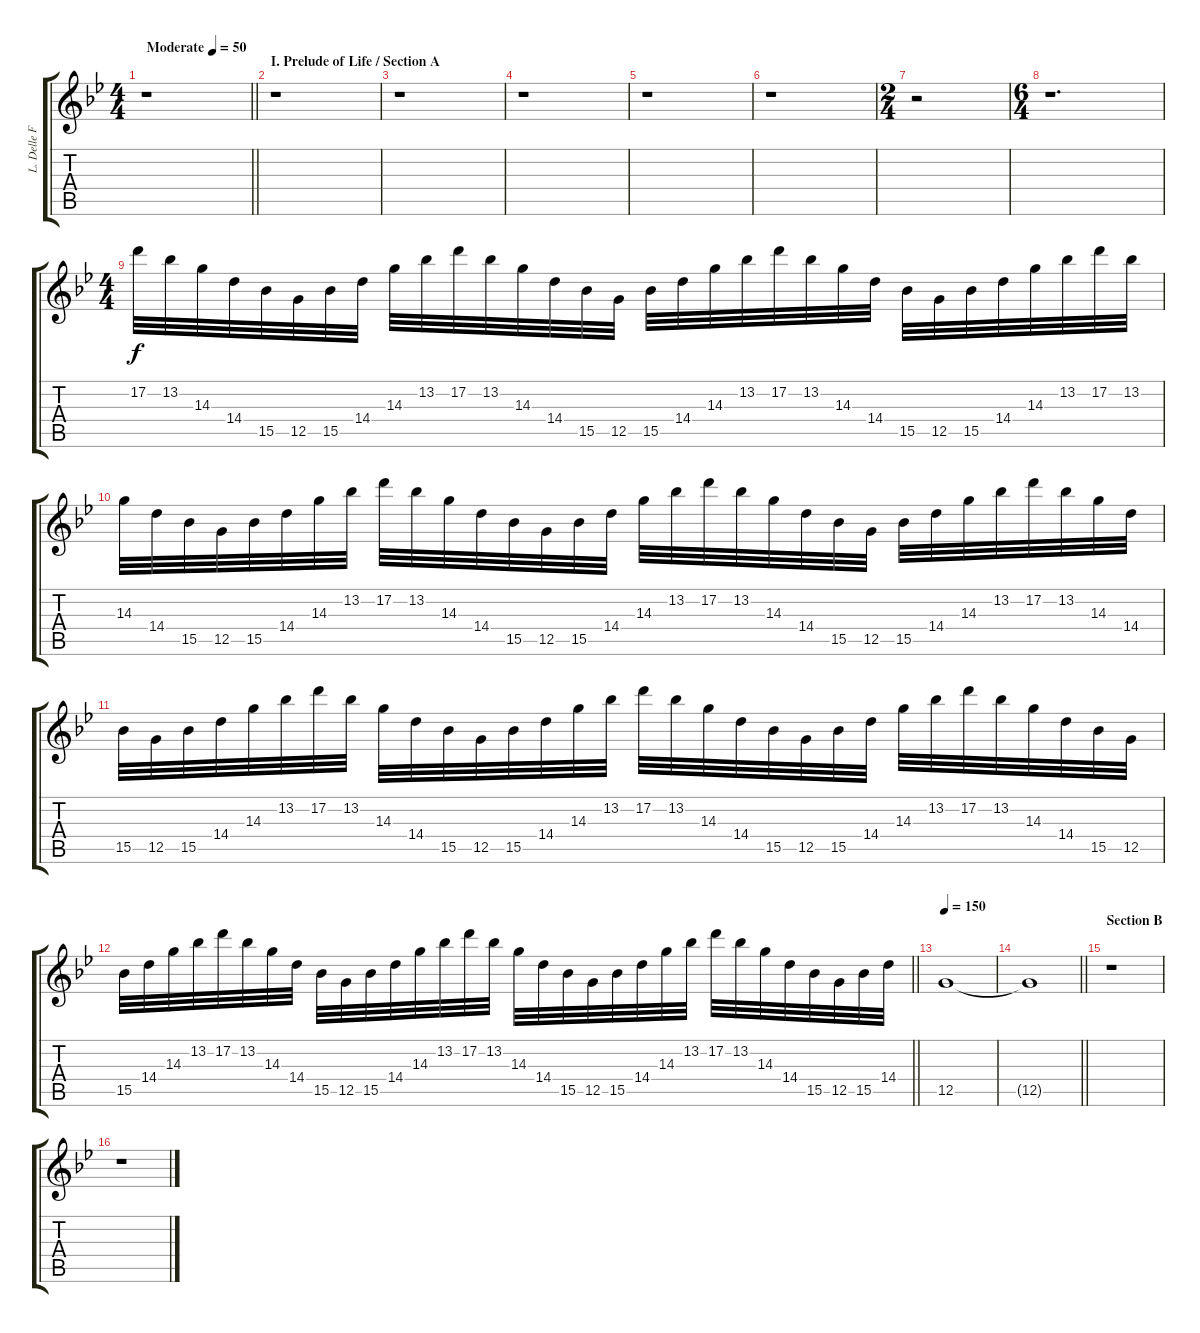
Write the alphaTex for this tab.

\track ("L. Delle Fave (Clean Guitar R)" "L. Delle F") {instrument electricguitarclean}
\staff {score tabs}
\tuning (D4 A3 F3 C3 G2 D2) {hide}
\ts (4 4)
\tempo (50 "Moderate")
\clef g2
\barLineRight lightlight
\ks gminor
r.1{dy f instrument electricguitarclean} |
\section ("" "I. Prelude of Life / Section A")
r.1 |
r.1 |
r.1 |
r.1 |
r.1 |
\ts (2 4)
r.2 |
\ts (6 4)
r.1{d volume 0} |
\ts (4 4)
17.2.32{volume 12} 13.2.32 14.3.32 14.4.32 15.5.32 12.5.32 15.5.32 14.4.32 14.3.32 13.2.32 17.2.32 13.2.32 14.3.32 14.4.32 15.5.32 12.5.32 15.5.32 14.4.32 14.3.32 13.2.32 17.2.32 13.2.32 14.3.32 14.4.32 15.5.32 12.5.32 15.5.32 14.4.32 14.3.32 13.2.32 17.2.32 13.2.32 |
14.3.32 14.4.32 15.5.32 12.5.32 15.5.32 14.4.32 14.3.32 13.2.32 17.2.32 13.2.32 14.3.32 14.4.32 15.5.32 12.5.32 15.5.32 14.4.32 14.3.32 13.2.32 17.2.32 13.2.32 14.3.32 14.4.32 15.5.32 12.5.32 15.5.32 14.4.32 14.3.32 13.2.32 17.2.32 13.2.32 14.3.32 14.4.32 |
15.5.32 12.5.32 15.5.32 14.4.32 14.3.32 13.2.32 17.2.32 13.2.32 14.3.32 14.4.32 15.5.32 12.5.32 15.5.32 14.4.32 14.3.32 13.2.32 17.2.32 13.2.32 14.3.32 14.4.32 15.5.32 12.5.32 15.5.32 14.4.32 14.3.32 13.2.32 17.2.32 13.2.32 14.3.32 14.4.32 15.5.32 12.5.32 |
\barLineRight lightlight
15.5.32 14.4.32 14.3.32 13.2.32 17.2.32 13.2.32 14.3.32 14.4.32 15.5.32 12.5.32 15.5.32 14.4.32 14.3.32 13.2.32 17.2.32 13.2.32 14.3.32 14.4.32 15.5.32 12.5.32 15.5.32 14.4.32 14.3.32 13.2.32 17.2.32 13.2.32 14.3.32 14.4.32 15.5.32 12.5.32 15.5.32 14.4.32 |
\tempo 150
12.5.1 |
\barLineRight lightlight
12.5{t}.1 |
\section ("" "Section B")
r.1 |
r.1
